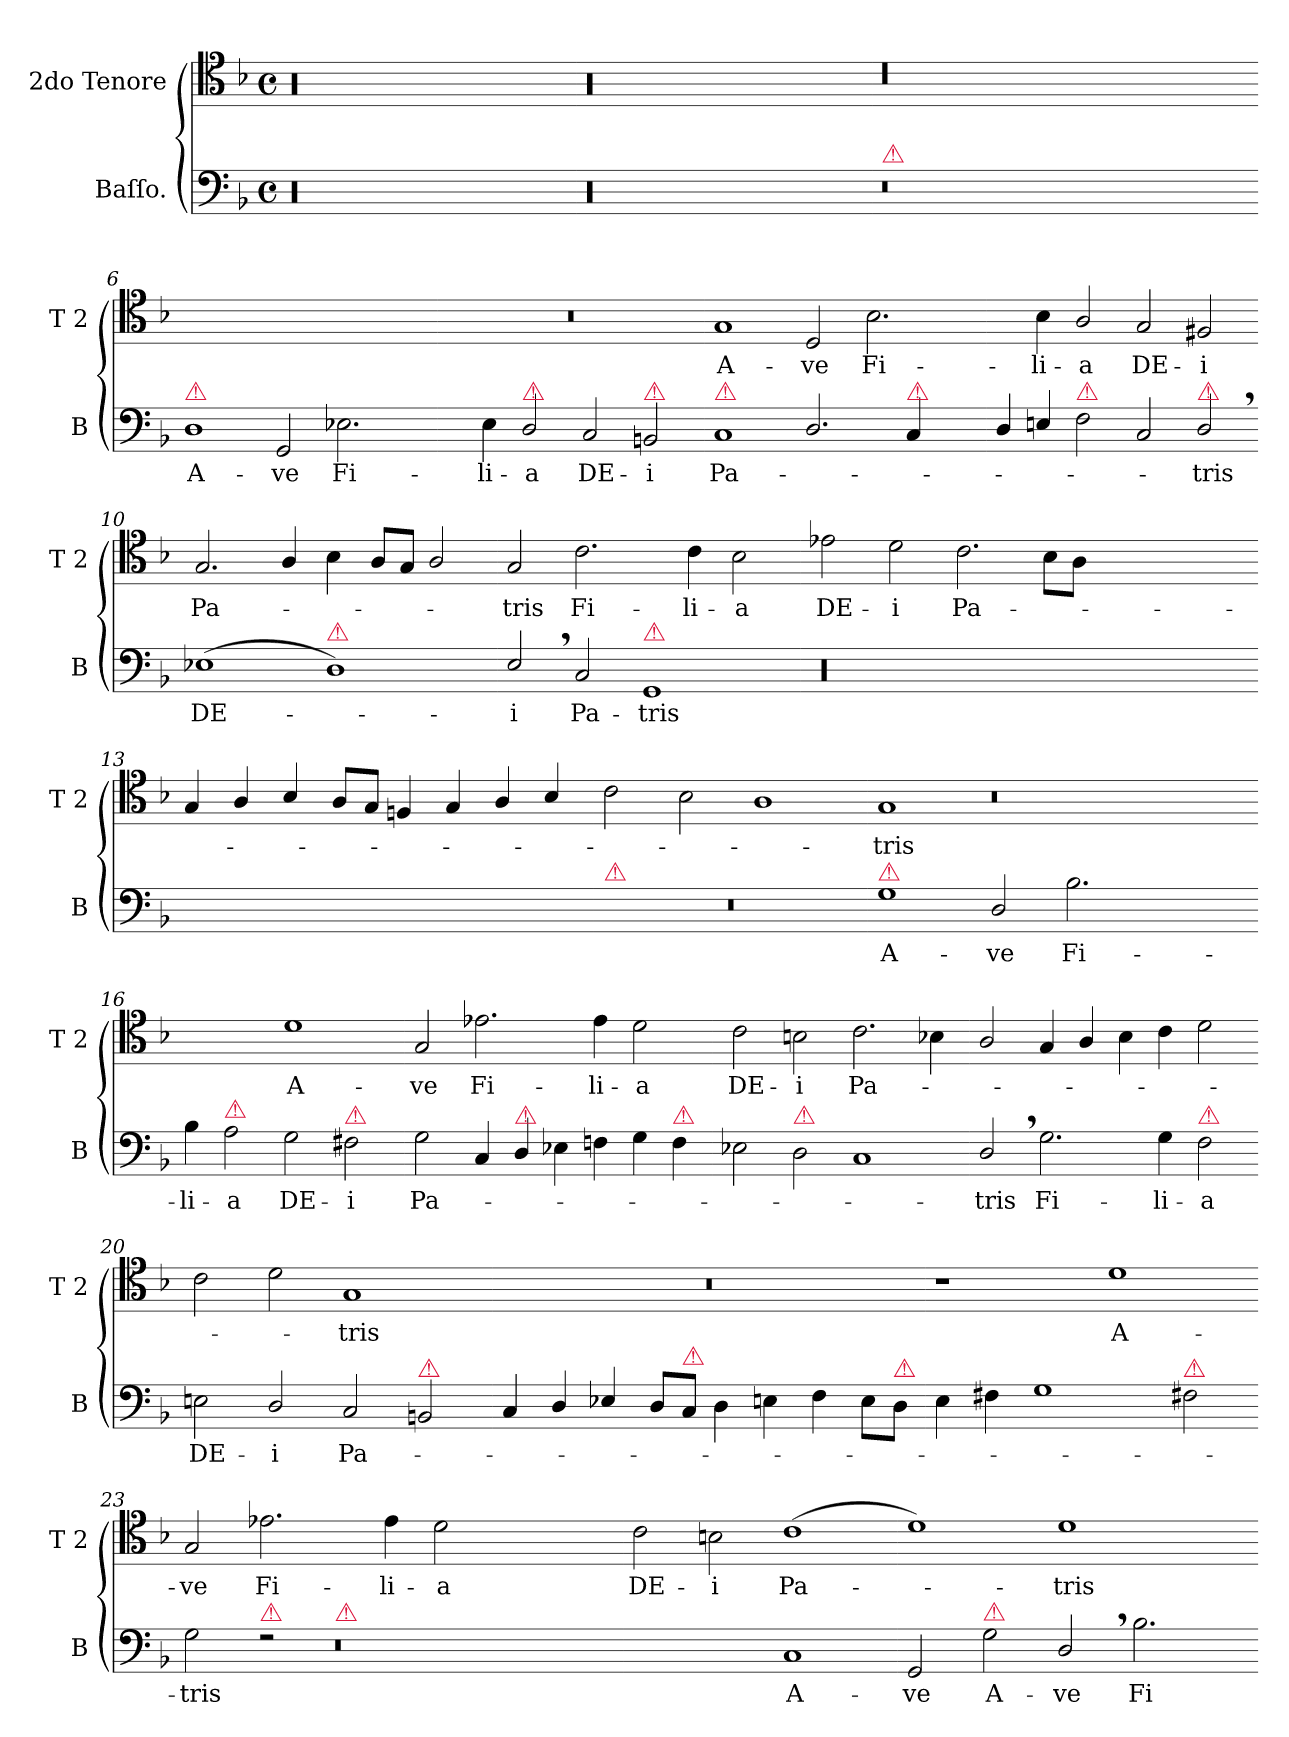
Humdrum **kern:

**kern	**text	**kern	**text
*part2	*part2	*part1	*part1
*staff2	*staff2	*staff1	*staff1
*I"Baſſo.	*	*I"2do Tenore	*
*I'B	*	*I'T 2	*
*clefF4	*	*clefC4	*
*k[b-]	*	*k[b-]	*
*M2/1	*	*M2/1	*
*met(c)	*	*met(c)	*
=1	=1	=1	=1
00r	.	00r	.
=3-	=3-	=3-	=3-
00r	.	00r	.
=5-	=5-	=5-	=5-
!LO:TX:a:color=crimson:t=⚠	!	!	!
0r	.	00rc	.
0ryy	.	.	.
=6-	=6-	=6-	=6-
!LO:TX:a:color=crimson:t=⚠	!	!	!
1D	A-	0ryy	.
2GG/	-ve	.	.
2.E-X\	Fi-	.	.
.	.	4ryy	.
=7-	=7-	=7-	=7-
4ryy	.	0r	.
4E-\	-li-	.	.
!LO:TX:a:color=crimson:t=⚠	!	!	!
2D/	-a	.	.
2C/	DE-	.	.
!LO:TX:a:color=crimson:t=⚠	!	!	!
2BBn/	-i	.	.
=8-	=8-	=8-	=8-
!LO:TX:a:color=crimson:t=⚠	!	!	!
1C	Pa-	1G	A-
2.D/	.	2D/	-ve
.	.	2.B-\	Fi-
!LO:TX:a:color=crimson:t=⚠	!	!	!
4C/	.	.	.
4ryy	.	.	.
=9-	=9-	=9-	=9-
4D/	.	4ryy	.
4En/	.	4B-\	-li-
!LO:TX:a:color=crimson:t=⚠	!	!	!
2F\	.	2A/	-a
2C/	.	2G/	DE-
!LO:TX:a:color=crimson:t=⚠	!	!	!
2D,</	-tris	2F#X/	-i
=10-	=10-	=10-	=10-
(<1E-X	DE-	2.G/	Pa-
.	.	4A/	.
!LO:TX:a:color=crimson:t=⚠	!	!	!
1D)	.	4B-\	.
.	.	8A/L	.
.	.	8G/J	.
.	.	2A/	.
=11-	=11-	=11-	=11-
2E-,</	-i	2G/	-tris
2C/	Pa-	2.c\	Fi-
!LO:TX:a:color=crimson:t=⚠	!	!	!
1GG	-tris	.	.
.	.	4c\	-li-
.	.	2B-\	-a
=12-	=12-	=12-	=12-
00r	.	2e-X\	DE-
.	.	2d\	-i
.	.	2.c\	Pa-
.	.	8B-\L	.
.	.	8A\J	.
.	.	0ryy	.
=13-	=13-	=13-	=13-
0ryy	.	4G/	.
.	.	4A/	.
.	.	4B-/	.
.	.	8A/L	.
.	.	8G/J	.
.	.	4Fn/	.
.	.	4G/	.
.	.	4A/	.
.	.	4B-/	.
=14-	=14-	=14-	=14-
!LO:TX:a:color=crimson:t=⚠	!	!	!
0r	.	2c\	.
.	.	2B-\	.
.	.	1A	.
=15-	=15-	=15-	=15-
!LO:TX:a:color=crimson:t=⚠	!	!	!
1G	A-	1G	-tris
2D/	-ve	0r	.
2.B-\	Fi-	.	.
2.ryy	.	.	.
=16-	=16-	=16-	=16-
4B-\	-li-	2.ryy	.
!LO:TX:a:color=crimson:t=⚠	!	!	!
2A\	-a	.	.
2G\	DE-	1d	A-
!LO:TX:a:color=crimson:t=⚠	!	!	!
2F#X\	-i	.	.
=17-	=17-	=17-	=17-
2G\	Pa-	2G/	-ve
4C/	.	2.e-X\	Fi-
!LO:TX:a:color=crimson:t=⚠	!	!	!
4D/	.	.	.
4E-X\	.	.	.
4Fn\	.	4e-\	-li-
4G\	.	2d\	-a
!LO:TX:a:color=crimson:t=⚠	!	!	!
4F\	.	.	.
=18-	=18-	=18-	=18-
2E-X\	.	2c\	DE-
!LO:TX:a:color=crimson:t=⚠	!	!	!
2D\	.	2Bn\	-i
1C	.	2.c\	Pa-
.	.	4B-X\	.
=19-	=19-	=19-	=19-
2D,</	-tris	2A/	.
2.G\	Fi-	4G/	.
.	.	4A/	.
.	.	4B-\	.
4G\	-li-	4c\	.
!LO:TX:a:color=crimson:t=⚠	!	!	!
2F\	-a	2d\	.
=20-	=20-	=20-	=20-
2En\	DE-	2c\	.
2D/	-i	2d\	.
2C/	Pa-	1G	-tris
!LO:TX:a:color=crimson:t=⚠	!	!	!
2BBn/	.	.	.
=21-	=21-	=21-	=21-
4C/	.	0r	.
4D/	.	.	.
4E-X/	.	.	.
8D/L	.	.	.
!LO:TX:a:color=crimson:t=⚠	!	!	!
8C/J	.	.	.
4D\	.	.	.
4En\	.	.	.
4F\	.	.	.
8E\L	.	.	.
!LO:TX:a:color=crimson:t=⚠	!	!	!
8D\J	.	.	.
=22-	=22-	=22-	=22-
4E\	.	1r	.
4F#X\	.	.	.
1G	.	.	.
.	.	1d	A-
!LO:TX:a:color=crimson:t=⚠	!	!	!
2F#X\	.	.	.
=23-	=23-	=23-	=23-
2G\	-tris	2G/	-ve
!LO:TX:a:color=crimson:t=⚠	!	!	!
2rF	.	2.e-X\	Fi-
!LO:TX:a:color=crimson:t=⚠	!	!	!
0r	.	.	.
.	.	4e-\	-li-
.	.	2d\	-a
.	.	1ryy	.
=24-	=24-	=24-	=24-
1ryy	.	2c\	DE-
.	.	2Bn\	-i
1C	A-	(<1c	Pa-
=25-	=25-	=25-	=25-
2GG/	-ve	1d)	.
!LO:TX:a:color=crimson:t=⚠	!	!	!
2G\	A-	.	.
2D,</	-ve	1d	-tris
2.B-\	Fi-	.	.
.	.	4ryy	.
=-	=-	=-	=-
*-	*-	*-	*-
